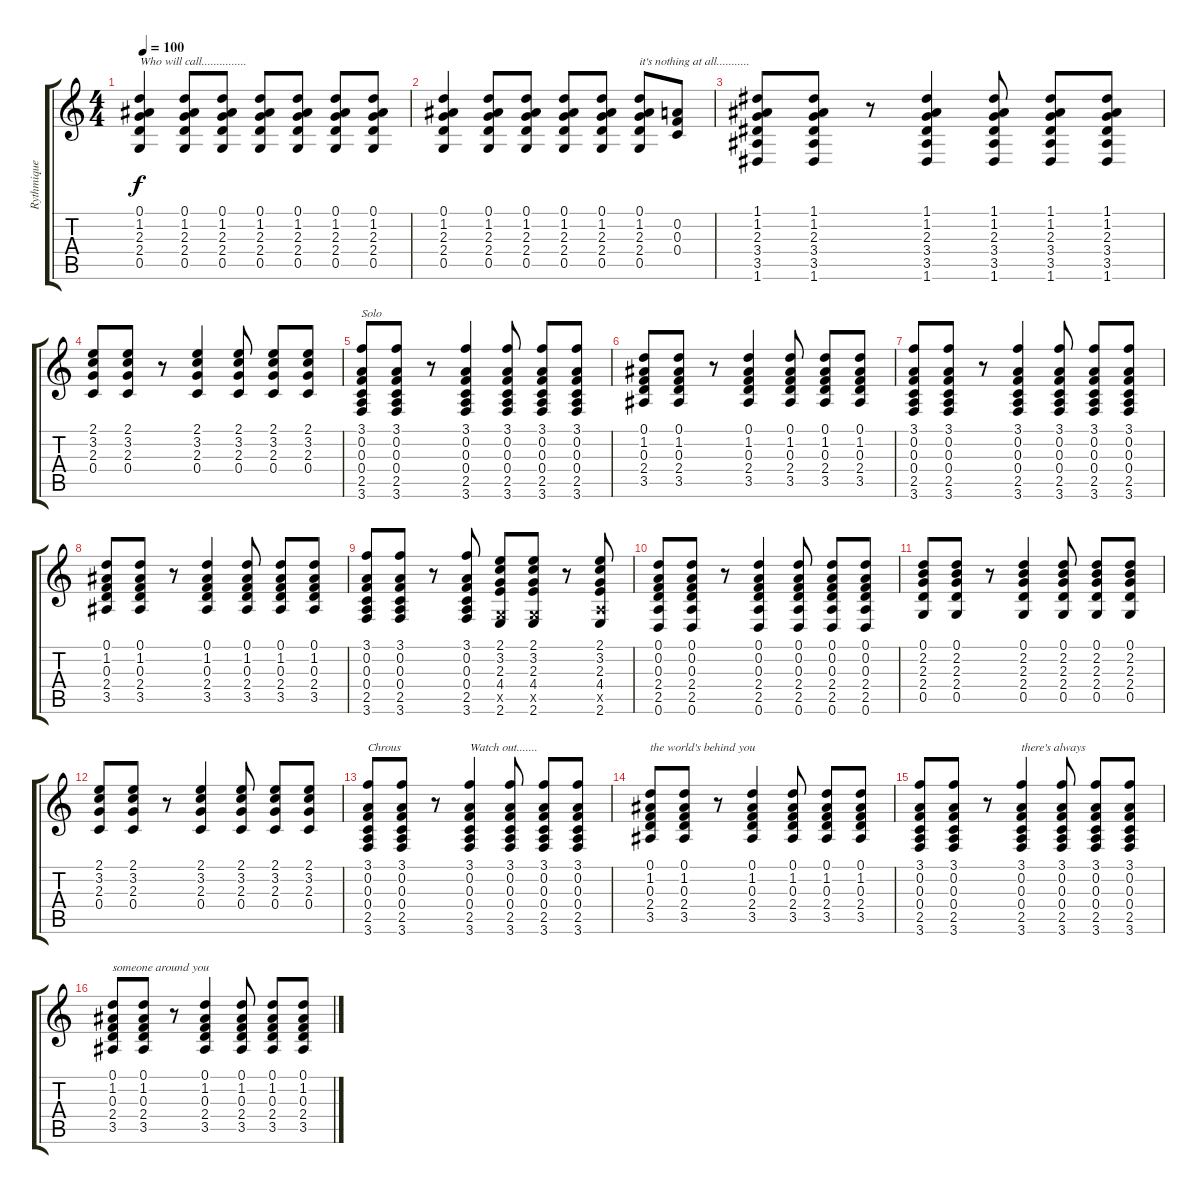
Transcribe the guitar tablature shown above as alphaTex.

\track ("Rythmique (Sterling Morrisson)" "Rythmique ") {instrument acousticguitarsteel}
\staff {score tabs}
\tuning (D4 A3 F3 C3 G2 D2) {hide}
\ts (4 4)
\tempo 100
\clef g2
\ks c
(0.1 1.2 2.3 2.4 0.5).4{txt "Who will call..............." dy f} (0.1 1.2 2.3 2.4 0.5).8 (0.1 1.2 2.3 2.4 0.5).8 (0.1 1.2 2.3 2.4 0.5).8 (0.1 1.2 2.3 2.4 0.5).8 (0.1 1.2 2.3 2.4 0.5).8 (0.1 1.2 2.3 2.4 0.5).8 |
(0.1 1.2 2.3 2.4 0.5).4 (0.1 1.2 2.3 2.4 0.5).8 (0.1 1.2 2.3 2.4 0.5).8 (0.1 1.2 2.3 2.4 0.5).8 (0.1 1.2 2.3 2.4 0.5).8 (0.1 1.2 2.3 2.4 0.5).8{txt "it's nothing at all..........."} (0.2 0.3 0.4).8 |
(1.1 1.2 2.3 3.4 3.5 1.6).8 (1.1 1.2 2.3 3.4 3.5 1.6).8 r.8 (1.1 1.2 2.3 3.4 3.5 1.6).4 (1.1 1.2 2.3 3.4 3.5 1.6).8 (1.1 1.2 2.3 3.4 3.5 1.6).8 (1.1 1.2 2.3 3.4 3.5 1.6).8 |
(2.1 3.2 2.3 0.4).8 (2.1 3.2 2.3 0.4).8 r.8 (2.1 3.2 2.3 0.4).4 (2.1 3.2 2.3 0.4).8 (2.1 3.2 2.3 0.4).8 (2.1 3.2 2.3 0.4).8 |
(3.1 0.2 0.3 0.4 2.5 3.6).8{txt "Solo"} (3.1 0.2 0.3 0.4 2.5 3.6).8 r.8 (3.1 0.2 0.3 0.4 2.5 3.6).4 (3.1 0.2 0.3 0.4 2.5 3.6).8 (3.1 0.2 0.3 0.4 2.5 3.6).8 (3.1 0.2 0.3 0.4 2.5 3.6).8 |
(0.1 1.2 0.3 2.4 3.5).8 (0.1 1.2 0.3 2.4 3.5).8 r.8 (0.1 1.2 0.3 2.4 3.5).4 (0.1 1.2 0.3 2.4 3.5).8 (0.1 1.2 0.3 2.4 3.5).8 (0.1 1.2 0.3 2.4 3.5).8 |
(3.1 0.2 0.3 0.4 2.5 3.6).8 (3.1 0.2 0.3 0.4 2.5 3.6).8 r.8 (3.1 0.2 0.3 0.4 2.5 3.6).4 (3.1 0.2 0.3 0.4 2.5 3.6).8 (3.1 0.2 0.3 0.4 2.5 3.6).8 (3.1 0.2 0.3 0.4 2.5 3.6).8 |
(0.1 1.2 0.3 2.4 3.5).8 (0.1 1.2 0.3 2.4 3.5).8 r.8 (0.1 1.2 0.3 2.4 3.5).4 (0.1 1.2 0.3 2.4 3.5).8 (0.1 1.2 0.3 2.4 3.5).8 (0.1 1.2 0.3 2.4 3.5).8 |
(3.1 0.2 0.3 0.4 2.5 3.6).8 (3.1 0.2 0.3 0.4 2.5 3.6).8 r.8 (3.1 0.2 0.3 0.4 2.5 3.6).8 (2.1 3.2 2.3 4.4 0.5{x} 2.6).8 (2.1 3.2 2.3 4.4 0.5{x} 2.6).8 r.8 (2.1 3.2 2.3 4.4 2.5{x} 2.6).8 |
(0.1 0.2 0.3 2.4 2.5 0.6).8 (0.1 0.2 0.3 2.4 2.5 0.6).8 r.8 (0.1 0.2 0.3 2.4 2.5 0.6).4 (0.1 0.2 0.3 2.4 2.5 0.6).8 (0.1 0.2 0.3 2.4 2.5 0.6).8 (0.1 0.2 0.3 2.4 2.5 0.6).8 |
(0.1 2.2 2.3 2.4 0.5).8 (0.1 2.2 2.3 2.4 0.5).8 r.8 (0.1 2.2 2.3 2.4 0.5).4 (0.1 2.2 2.3 2.4 0.5).8 (0.1 2.2 2.3 2.4 0.5).8 (0.1 2.2 2.3 2.4 0.5).8 |
(2.1 3.2 2.3 0.4).8 (2.1 3.2 2.3 0.4).8 r.8 (2.1 3.2 2.3 0.4).4 (2.1 3.2 2.3 0.4).8 (2.1 3.2 2.3 0.4).8 (2.1 3.2 2.3 0.4).8 |
(3.1 0.2 0.3 0.4 2.5 3.6).8{txt "Chrous"} (3.1 0.2 0.3 0.4 2.5 3.6).8 r.8 (3.1 0.2 0.3 0.4 2.5 3.6).4{txt "Watch out......."} (3.1 0.2 0.3 0.4 2.5 3.6).8 (3.1 0.2 0.3 0.4 2.5 3.6).8 (3.1 0.2 0.3 0.4 2.5 3.6).8 |
(0.1 1.2 0.3 2.4 3.5).8{txt "the world's behind you"} (0.1 1.2 0.3 2.4 3.5).8 r.8 (0.1 1.2 0.3 2.4 3.5).4 (0.1 1.2 0.3 2.4 3.5).8 (0.1 1.2 0.3 2.4 3.5).8 (0.1 1.2 0.3 2.4 3.5).8 |
(3.1 0.2 0.3 0.4 2.5 3.6).8 (3.1 0.2 0.3 0.4 2.5 3.6).8 r.8 (3.1 0.2 0.3 0.4 2.5 3.6).4{txt "there's always "} (3.1 0.2 0.3 0.4 2.5 3.6).8 (3.1 0.2 0.3 0.4 2.5 3.6).8 (3.1 0.2 0.3 0.4 2.5 3.6).8 |
(0.1 1.2 0.3 2.4 3.5).8{txt "someone around you"} (0.1 1.2 0.3 2.4 3.5).8 r.8 (0.1 1.2 0.3 2.4 3.5).4 (0.1 1.2 0.3 2.4 3.5).8 (0.1 1.2 0.3 2.4 3.5).8 (0.1 1.2 0.3 2.4 3.5).8
